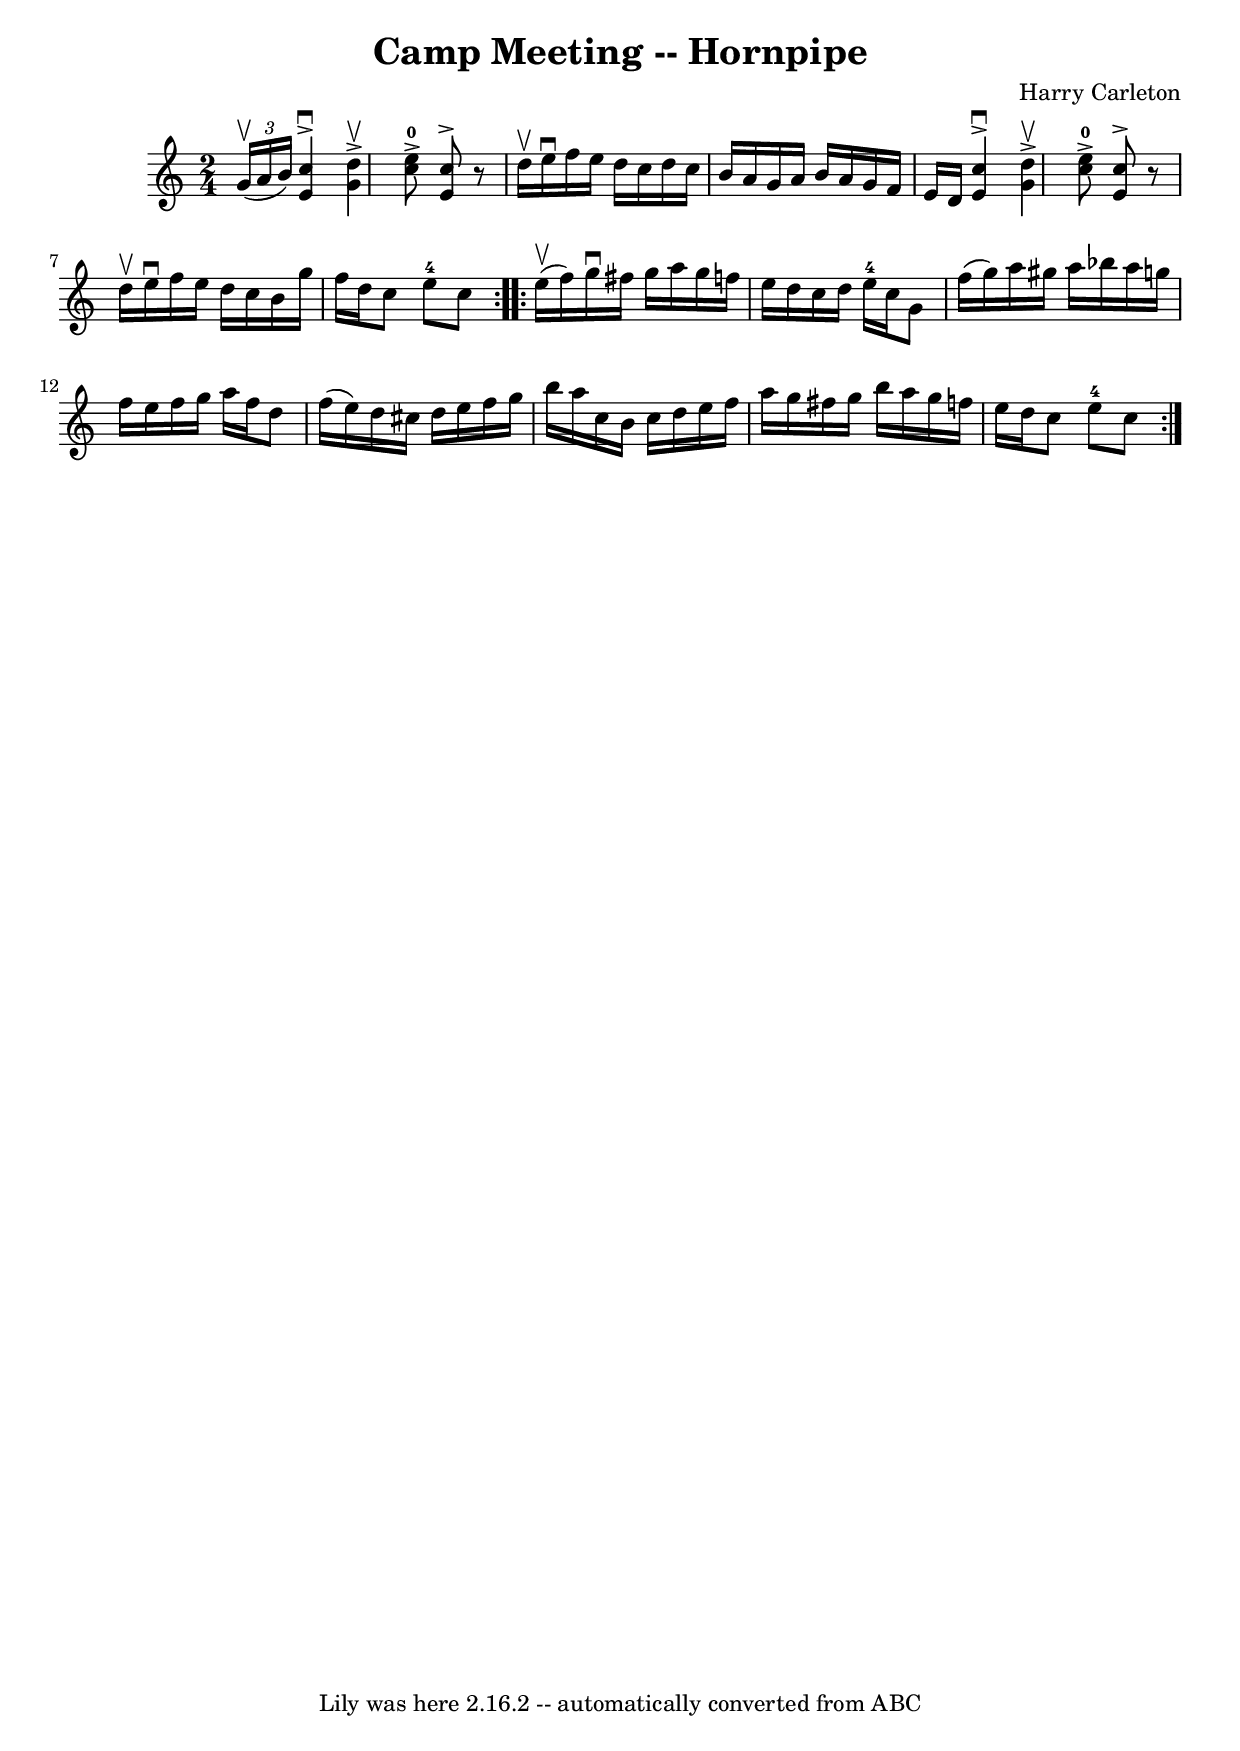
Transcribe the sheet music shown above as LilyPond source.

\version "2.7.40"
\include "Mammoth.ily"
\header {
	book = "Cole's 1000 Fiddle Tunes"
	composer = "Harry Carleton"
	crossRefNumber = "1"
	footnotes = ""
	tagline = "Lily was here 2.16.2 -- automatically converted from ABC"
	title = "Camp Meeting -- Hornpipe"
}
voicedefault =  {
\set Score.defaultBarType = "empty"

\repeat volta 2 {
\time 2/4 \key c \major   \times 2/3 { g'16 (^\upbow a'16 b'16) } 
|
   << c''4^\downbow^\accent e'4   >> << d''4^\upbow^\accent   
g'4   >> |
   << c''8-0^\accent e''8   >> << c''8^\accent e'8 
  >>   r8 d''16^\upbow e''16^\downbow |
 f''16 e''16 d''16  
 c''16 d''16 c''16 b'16 a'16  |
 g'16 a'16 b'16    
a'16 g'16 f'16 e'16 d'16  |
     << c''4^\downbow^\accent  
 e'4   >> << d''4^\upbow^\accent g'4   >> |
   << c''8 
-0^\accent e''8   >> << c''8^\accent e'8   >>   r8 d''16^\upbow   
e''16^\downbow |
 f''16 e''16 d''16 c''16 b'16 g''16  
 f''16 d''16  |
 c''8 e''8-4 c''8  }     \repeat volta 2 {  
 e''16 (^\upbow f''16) |
 g''16^\downbow fis''16 g''16    
a''16 g''16 f''!16 e''16 d''16  |
 c''16 d''16 e''16 
-4 c''16 g'8 f''16 (g''16) |
 a''16 gis''16 a''16 
 bes''16 a''16 g''!16 f''16 e''16  |
 f''16 g''16    
a''16 f''16 d''8 f''16 (e''16) |
 d''16 cis''16    
d''16 e''16 f''16 g''16 b''16 a''16  |
 c''16 b'16    
c''16 d''16 e''16 f''16 a''16 g''16  |
 fis''16 g''16 
 b''16 a''16 g''16 f''!16 e''16 d''16  |
 c''8 e''8 
-4 c''8  }   
}

\score{
    <<

	\context Staff="default"
	{
	    \voicedefault 
	}

    >>
	\layout {
	}
	\midi {}
}
